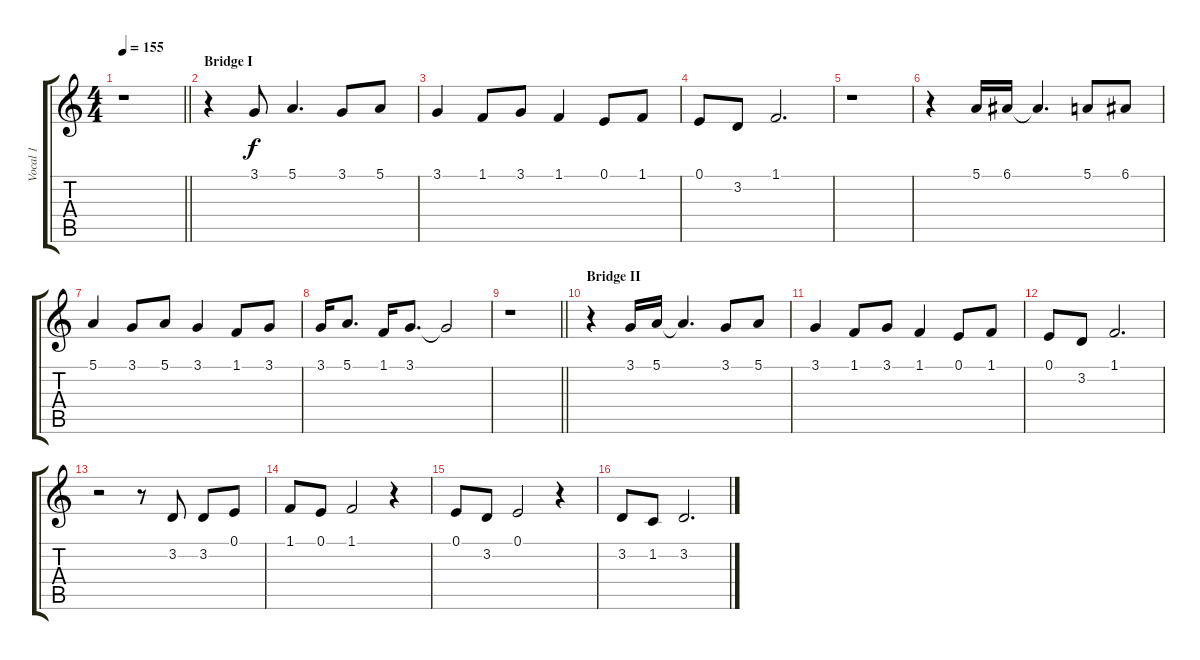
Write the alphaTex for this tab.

\track ("Vocal 1" "Vocal 1") {instrument flute}
\staff {score tabs}
\tuning (E4 B3 G3 D3 A2 E2) {hide}
\ts (4 4)
\tempo 155
\clef g2
\barLineRight lightlight
\ks c
r.1{dy f} |
\section ("" "Bridge I")
r.4 3.1.8 5.1.4{d} 3.1.8 5.1.8 |
3.1.4 1.1.8 3.1.8 1.1.4 0.1.8 1.1.8 |
0.1.8 3.2.8 1.1.2{d} |
r.1 |
r.4 5.1.16 6.1.16 6.1{t}.4{d} 5.1.8 6.1.8 |
5.1.4 3.1.8 5.1.8 3.1.4 1.1.8 3.1.8 |
3.1.16 5.1.8{d} 1.1.16 3.1.8{d} 3.1{t}.2 |
\barLineRight lightlight
r.1 |
\section ("" "Bridge II")
r.4 3.1.16 5.1.16 5.1{t}.4{d} 3.1.8 5.1.8 |
3.1.4 1.1.8 3.1.8 1.1.4 0.1.8 1.1.8 |
0.1.8 3.2.8 1.1.2{d} |
r.2 r.8 3.2.8 3.2.8 0.1.8 |
1.1.8 0.1.8 1.1.2 r.4 |
0.1.8 3.2.8 0.1.2 r.4 |
3.2.8 1.2.8 3.2.2{d}
